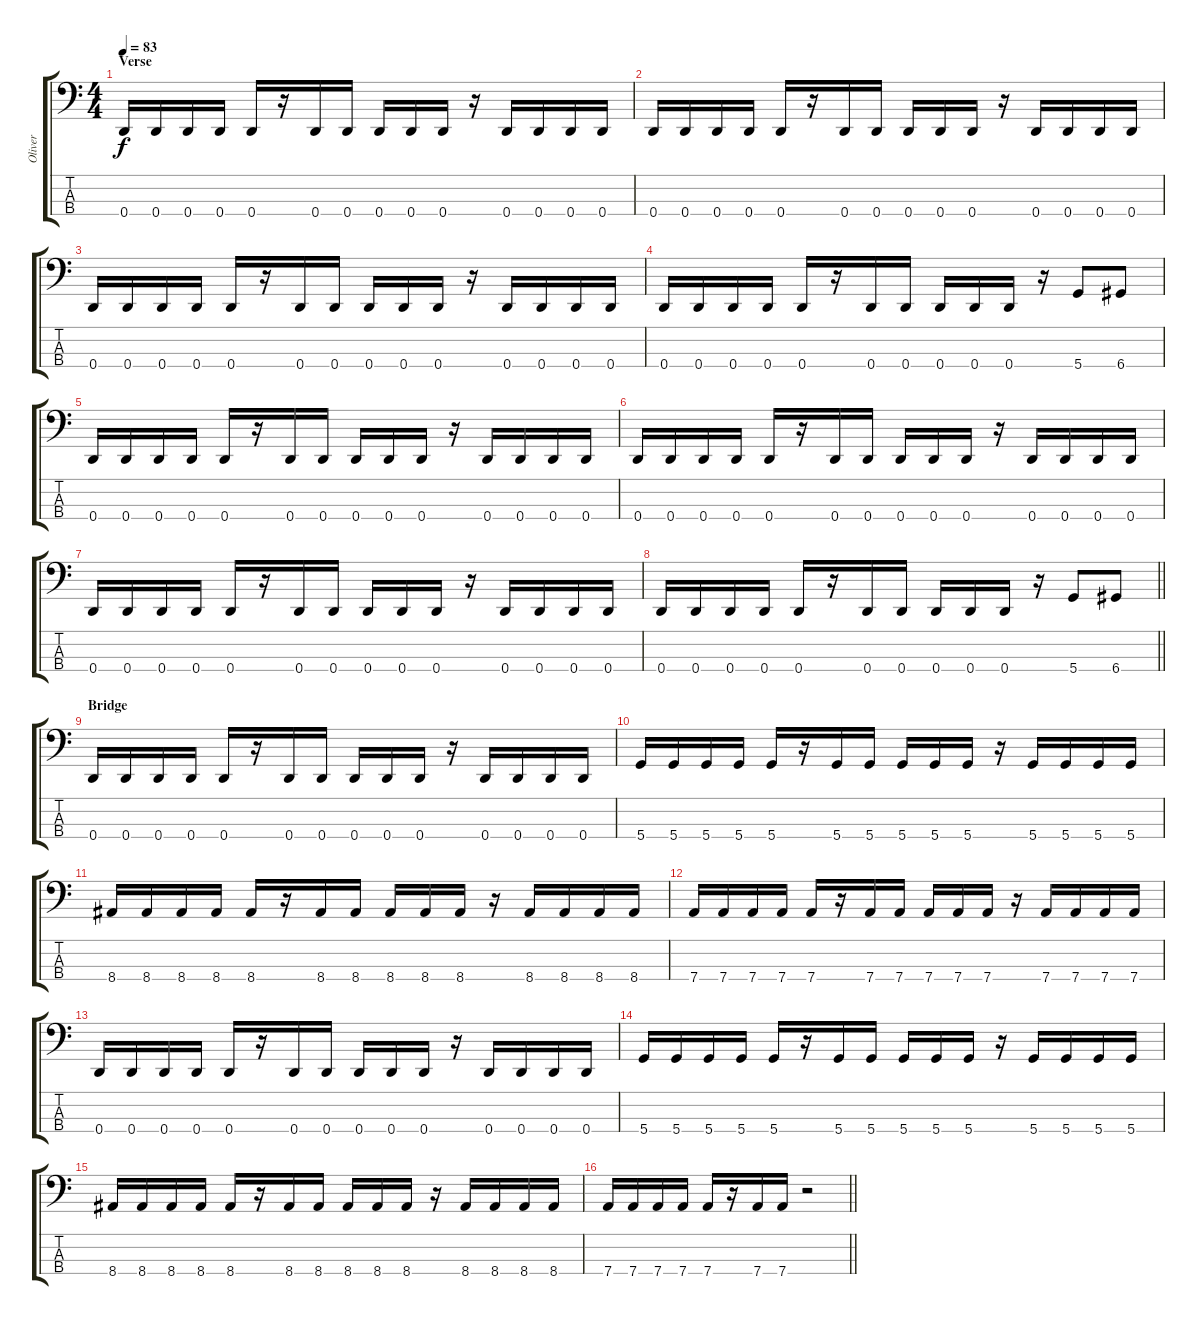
\track ("Oliver" "Oliver") {instrument electricbasspick}
\staff {score tabs}
\tuning (G2 D2 A1 D1) {hide}
\ts (4 4)
\section ("" "Verse")
\tempo 83
\clef f4
\ks c
0.4.16{dy f} 0.4.16 0.4.16 0.4.16 0.4.16 r.16 0.4.16 0.4.16 0.4.16 0.4.16 0.4.16 r.16 0.4.16 0.4.16 0.4.16 0.4.16 |
0.4.16 0.4.16 0.4.16 0.4.16 0.4.16 r.16 0.4.16 0.4.16 0.4.16 0.4.16 0.4.16 r.16 0.4.16 0.4.16 0.4.16 0.4.16 |
0.4.16 0.4.16 0.4.16 0.4.16 0.4.16 r.16 0.4.16 0.4.16 0.4.16 0.4.16 0.4.16 r.16 0.4.16 0.4.16 0.4.16 0.4.16 |
0.4.16 0.4.16 0.4.16 0.4.16 0.4.16 r.16 0.4.16 0.4.16 0.4.16 0.4.16 0.4.16 r.16 5.4.8 6.4.8 |
0.4.16 0.4.16 0.4.16 0.4.16 0.4.16 r.16 0.4.16 0.4.16 0.4.16 0.4.16 0.4.16 r.16 0.4.16 0.4.16 0.4.16 0.4.16 |
0.4.16 0.4.16 0.4.16 0.4.16 0.4.16 r.16 0.4.16 0.4.16 0.4.16 0.4.16 0.4.16 r.16 0.4.16 0.4.16 0.4.16 0.4.16 |
0.4.16 0.4.16 0.4.16 0.4.16 0.4.16 r.16 0.4.16 0.4.16 0.4.16 0.4.16 0.4.16 r.16 0.4.16 0.4.16 0.4.16 0.4.16 |
\barLineRight lightlight
0.4.16 0.4.16 0.4.16 0.4.16 0.4.16 r.16 0.4.16 0.4.16 0.4.16 0.4.16 0.4.16 r.16 5.4.8 6.4.8 |
\section ("" "Bridge")
0.4.16 0.4.16 0.4.16 0.4.16 0.4.16 r.16 0.4.16 0.4.16 0.4.16 0.4.16 0.4.16 r.16 0.4.16 0.4.16 0.4.16 0.4.16 |
5.4.16 5.4.16 5.4.16 5.4.16 5.4.16 r.16 5.4.16 5.4.16 5.4.16 5.4.16 5.4.16 r.16 5.4.16 5.4.16 5.4.16 5.4.16 |
8.4.16 8.4.16 8.4.16 8.4.16 8.4.16 r.16 8.4.16 8.4.16 8.4.16 8.4.16 8.4.16 r.16 8.4.16 8.4.16 8.4.16 8.4.16 |
7.4.16 7.4.16 7.4.16 7.4.16 7.4.16 r.16 7.4.16 7.4.16 7.4.16 7.4.16 7.4.16 r.16 7.4.16 7.4.16 7.4.16 7.4.16 |
0.4.16 0.4.16 0.4.16 0.4.16 0.4.16 r.16 0.4.16 0.4.16 0.4.16 0.4.16 0.4.16 r.16 0.4.16 0.4.16 0.4.16 0.4.16 |
5.4.16 5.4.16 5.4.16 5.4.16 5.4.16 r.16 5.4.16 5.4.16 5.4.16 5.4.16 5.4.16 r.16 5.4.16 5.4.16 5.4.16 5.4.16 |
8.4.16 8.4.16 8.4.16 8.4.16 8.4.16 r.16 8.4.16 8.4.16 8.4.16 8.4.16 8.4.16 r.16 8.4.16 8.4.16 8.4.16 8.4.16 |
\barLineRight lightlight
7.4.16 7.4.16 7.4.16 7.4.16 7.4.16 r.16 7.4.16 7.4.16 r.2
